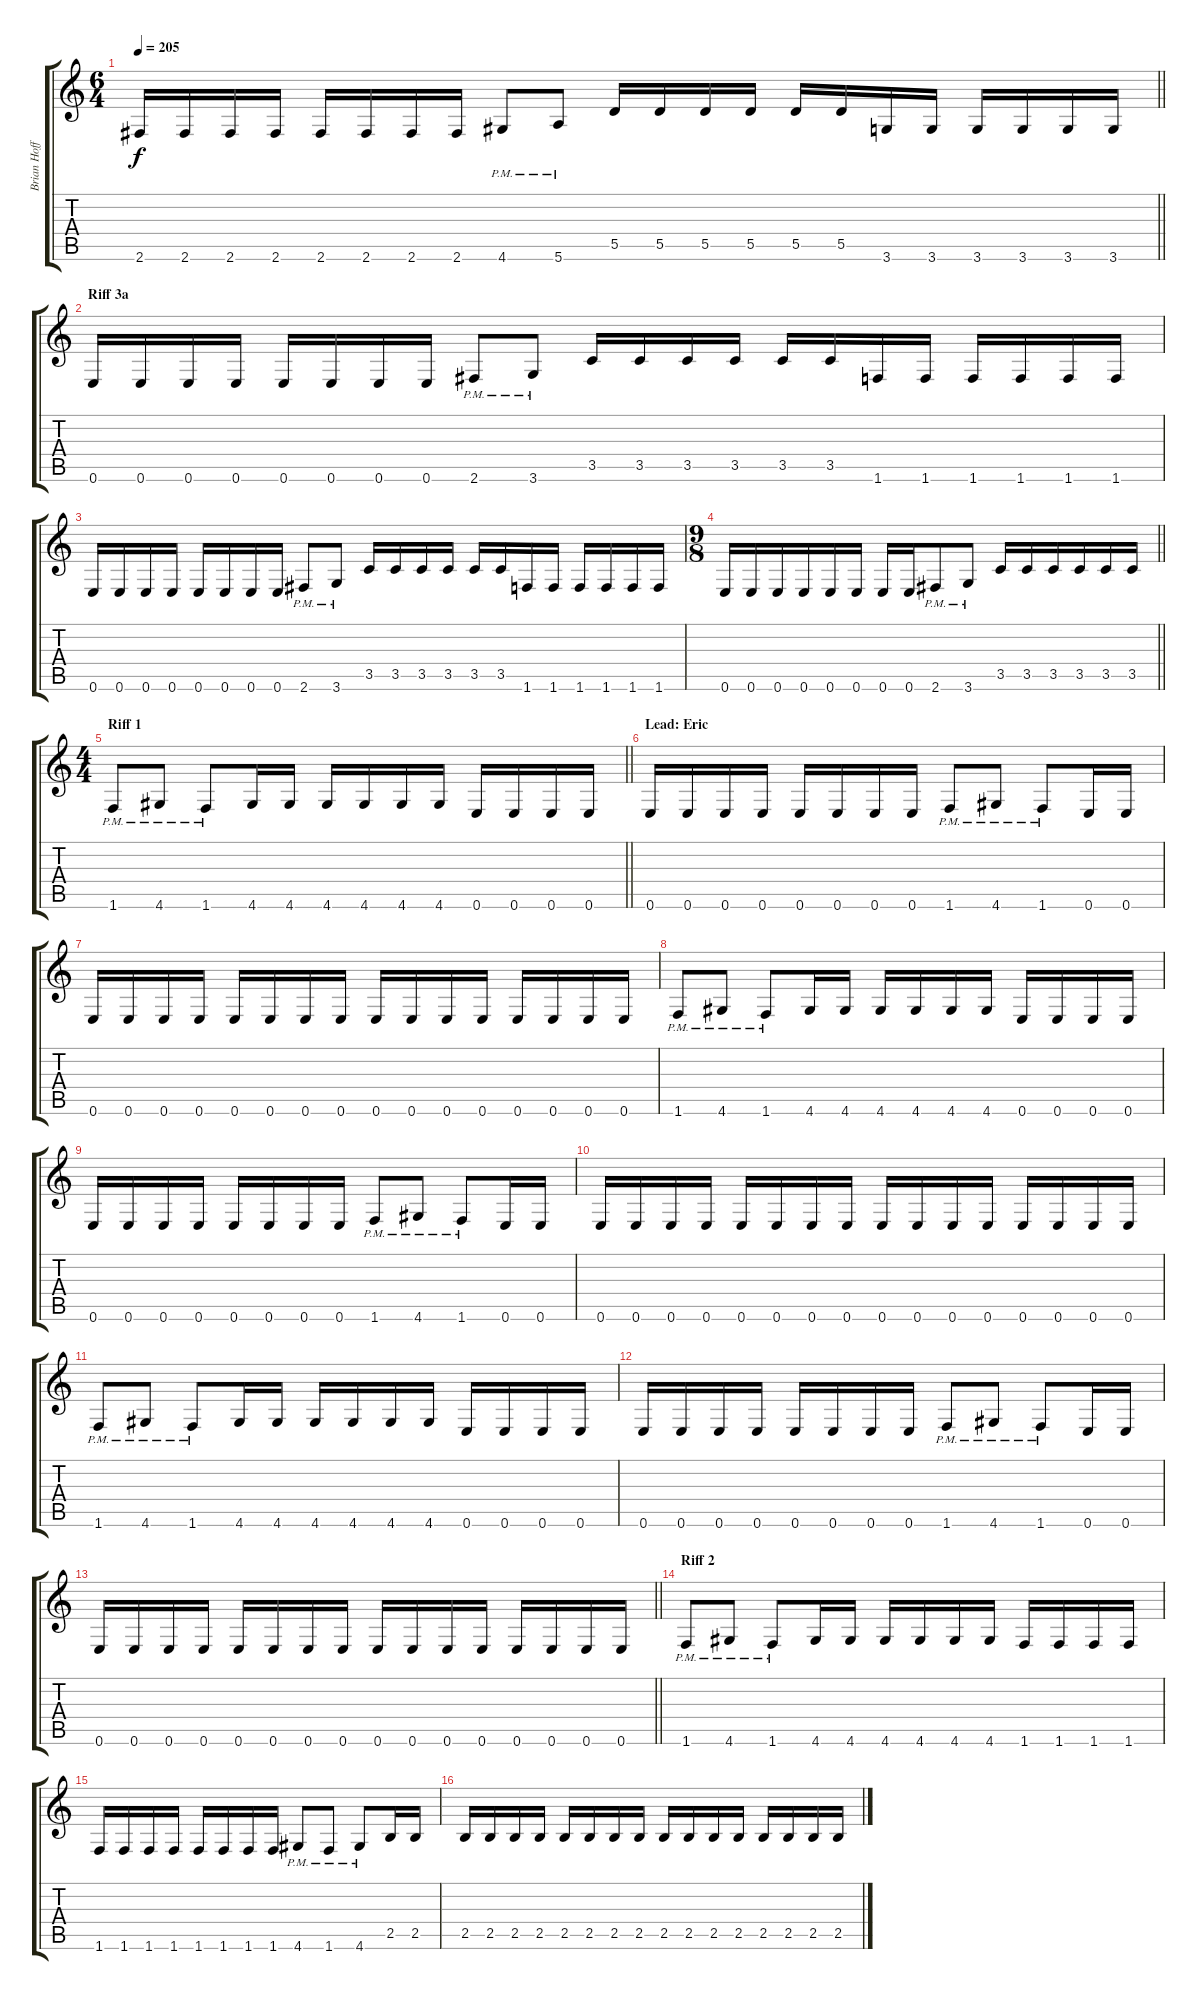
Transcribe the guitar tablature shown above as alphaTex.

\track ("Brian Hoffman" "Brian Hoff") {instrument distortionguitar}
\staff {score tabs}
\tuning (E4 B3 G3 D3 A2 E2) {hide}
\ts (6 4)
\tempo 205
\clef g2
\barLineRight lightlight
\ks c
2.6.16{dy f} 2.6.16 2.6.16 2.6.16 2.6.16 2.6.16 2.6.16 2.6.16 4.6{pm}.8 5.6{pm}.8 5.5.16 5.5.16 5.5.16 5.5.16 5.5.16 5.5.16 3.6.16 3.6.16 3.6.16 3.6.16 3.6.16 3.6.16 |
\section ("" "Riff 3a")
0.6.16 0.6.16 0.6.16 0.6.16 0.6.16 0.6.16 0.6.16 0.6.16 2.6{pm}.8 3.6{pm}.8 3.5.16 3.5.16 3.5.16 3.5.16 3.5.16 3.5.16 1.6.16 1.6.16 1.6.16 1.6.16 1.6.16 1.6.16 |
0.6.16 0.6.16 0.6.16 0.6.16 0.6.16 0.6.16 0.6.16 0.6.16 2.6{pm}.8 3.6{pm}.8 3.5.16 3.5.16 3.5.16 3.5.16 3.5.16 3.5.16 1.6.16 1.6.16 1.6.16 1.6.16 1.6.16 1.6.16 |
\ts (9 8)
\barLineRight lightlight
0.6.16 0.6.16 0.6.16 0.6.16 0.6.16 0.6.16 0.6.16 0.6.16 2.6{pm}.8 3.6{pm}.8 3.5.16 3.5.16 3.5.16 3.5.16 3.5.16 3.5.16 |
\ts (4 4)
\section ("" "Riff 1")
\barLineRight lightlight
1.6{pm}.8 4.6{pm}.8 1.6{pm}.8 4.6.16 4.6.16 4.6.16 4.6.16 4.6.16 4.6.16 0.6.16 0.6.16 0.6.16 0.6.16 |
\section ("" "Lead: Eric")
0.6.16 0.6.16 0.6.16 0.6.16 0.6.16 0.6.16 0.6.16 0.6.16 1.6{pm}.8 4.6{pm}.8 1.6{pm}.8 0.6.16 0.6.16 |
0.6.16 0.6.16 0.6.16 0.6.16 0.6.16 0.6.16 0.6.16 0.6.16 0.6.16 0.6.16 0.6.16 0.6.16 0.6.16 0.6.16 0.6.16 0.6.16 |
1.6{pm}.8 4.6{pm}.8 1.6{pm}.8 4.6.16 4.6.16 4.6.16 4.6.16 4.6.16 4.6.16 0.6.16 0.6.16 0.6.16 0.6.16 |
0.6.16 0.6.16 0.6.16 0.6.16 0.6.16 0.6.16 0.6.16 0.6.16 1.6{pm}.8 4.6{pm}.8 1.6{pm}.8 0.6.16 0.6.16 |
0.6.16 0.6.16 0.6.16 0.6.16 0.6.16 0.6.16 0.6.16 0.6.16 0.6.16 0.6.16 0.6.16 0.6.16 0.6.16 0.6.16 0.6.16 0.6.16 |
1.6{pm}.8 4.6{pm}.8 1.6{pm}.8 4.6.16 4.6.16 4.6.16 4.6.16 4.6.16 4.6.16 0.6.16 0.6.16 0.6.16 0.6.16 |
0.6.16 0.6.16 0.6.16 0.6.16 0.6.16 0.6.16 0.6.16 0.6.16 1.6{pm}.8 4.6{pm}.8 1.6{pm}.8 0.6.16 0.6.16 |
\barLineRight lightlight
0.6.16 0.6.16 0.6.16 0.6.16 0.6.16 0.6.16 0.6.16 0.6.16 0.6.16 0.6.16 0.6.16 0.6.16 0.6.16 0.6.16 0.6.16 0.6.16 |
\section ("" "Riff 2")
1.6{pm}.8 4.6{pm}.8 1.6{pm}.8 4.6.16 4.6.16 4.6.16 4.6.16 4.6.16 4.6.16 1.6.16 1.6.16 1.6.16 1.6.16 |
1.6.16 1.6.16 1.6.16 1.6.16 1.6.16 1.6.16 1.6.16 1.6.16 4.6{pm}.8 1.6{pm}.8 4.6{pm}.8 2.5.16 2.5.16 |
2.5.16 2.5.16 2.5.16 2.5.16 2.5.16 2.5.16 2.5.16 2.5.16 2.5.16 2.5.16 2.5.16 2.5.16 2.5.16 2.5.16 2.5.16 2.5.16
